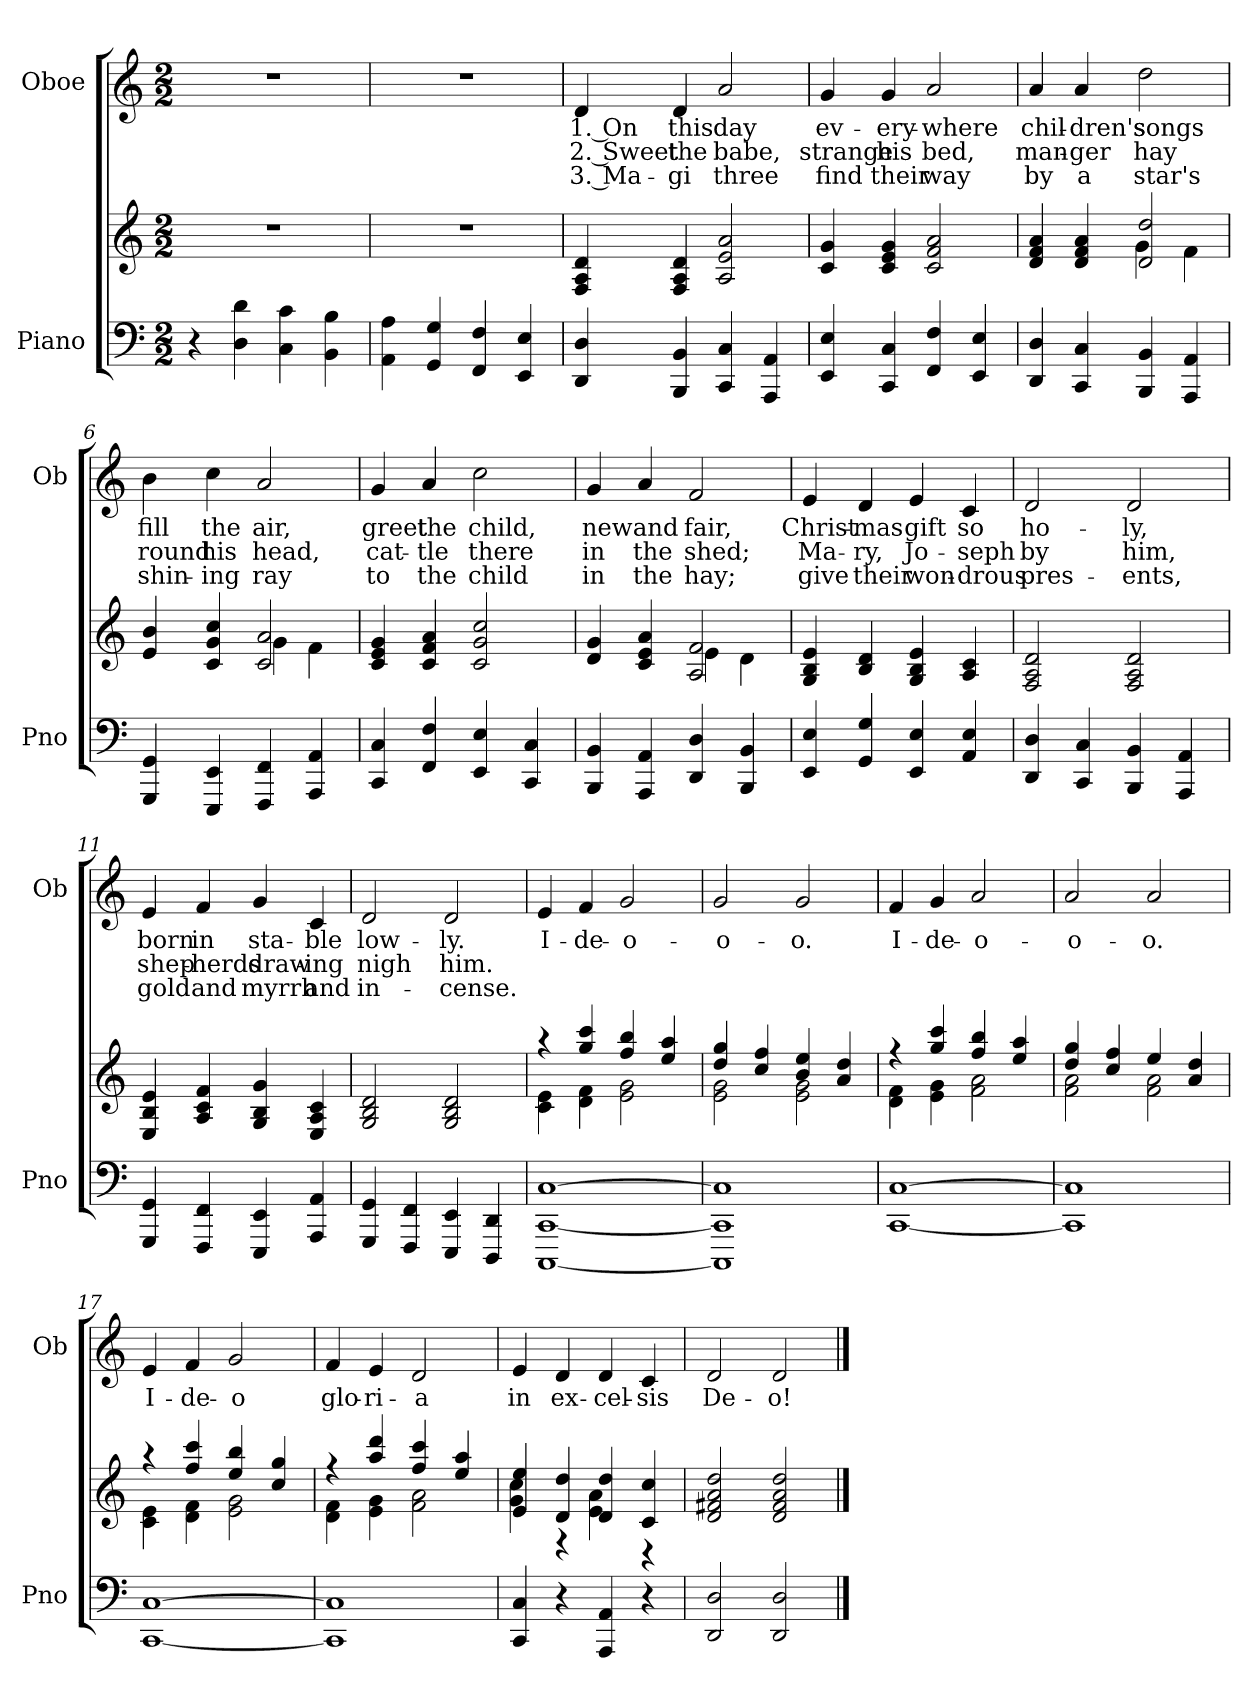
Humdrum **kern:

**kern	**kern	**kern	**text	**text	**text
*part2	*part2	*part1	*part1	*part1	*part1
*staff3	*staff2	*staff1	*staff1	*staff1	*staff1
*I"Piano	*	*I"Oboe	*	*	*
*I'Pno	*	*I'Ob	*	*	*
*clefF4	*clefG2	*clefG2	*	*	*
*k[]	*k[]	*k[]	*	*	*
*M2/2	*M2/2	*M2/2	*	*	*
*MM116	*MM116	*MM116	*	*	*
=1	=1	=1	=1	=1	=1
4r	1r	1r	.	.	.
4D\ 4d\	.	.	.	.	.
4C\ 4c\	.	.	.	.	.
4BB\ 4B\	.	.	.	.	.
=2	=2	=2	=2	=2	=2
4AA\ 4A\	1r	1r	.	.	.
4GG/ 4G/	.	.	.	.	.
4FF/ 4F/	.	.	.	.	.
4EE/ 4E/	.	.	.	.	.
=3	=3	=3	=3	=3	=3
!	!	!	!LO:LY:b	!LO:LY:b	!LO:LY:b
4DD/ 4D/	4F/ 4A/ 4d/	4d/	1. On	2. Sweet	3. Ma-
!	!	!	!LO:LY:b	!LO:LY:b	!LO:LY:b
4BBB/ 4BB/	4F/ 4A/ 4d/	4d/	this	the	-gi
!	!	!	!LO:LY:b	!LO:LY:b	!LO:LY:b
4CC/ 4C/	2A/ 2e/ 2a/	2a/	day	babe,	three
4AAA/ 4AA/	.	.	.	.	.
=4	=4	=4	=4	=4	=4
!	!	!	!LO:LY:b	!LO:LY:b	!LO:LY:b
4EE/ 4E/	4c/ 4g/	4g/	ev-	strange	find
!	!	!	!LO:LY:b	!LO:LY:b	!LO:LY:b
4CC/ 4C/	4c/ 4e/ 4g/	4g/	-ery-	his	their
!	!	!	!LO:LY:b	!LO:LY:b	!LO:LY:b
4FF/ 4F/	2c/ 2f/ 2a/	2a/	-where	bed,	way
4EE/ 4E/	.	.	.	.	.
!!LO:LB:g=z
=5	=5	=5	=5	=5	=5
*	*^	*	*	*	*
!	!	!	!	!LO:LY:b	!LO:LY:b	!LO:LY:b
4DD/ 4D/	4d/ 4f/ 4a/	2ryy	4a/	chil-	man-	by
!	!	!	!	!LO:LY:b	!LO:LY:b	!LO:LY:b
4CC/ 4C/	4d/ 4f/ 4a/	.	4a/	-dren's	-ger	a
!	!	!	!	!LO:LY:b	!LO:LY:b	!LO:LY:b
4BBB/ 4BB/	2d/ 2dd/	4g\	2dd\	songs	hay	star's
4AAA/ 4AA/	.	4f\	.	.	.	.
=6	=6	=6	=6	=6	=6	=6
!	!	!	!	!LO:LY:b	!LO:LY:b	!LO:LY:b
4GGG/ 4GG/	4e/ 4b/	2ryy	4b\	fill	round	shin-
!	!	!	!	!LO:LY:b	!LO:LY:b	!LO:LY:b
4EEE/ 4EE/	4c/ 4g/ 4cc/	.	4cc\	the	his	-ing
!	!	!	!	!LO:LY:b	!LO:LY:b	!LO:LY:b
4FFF/ 4FF/	2c/ 2a/	4g\	2a/	air,	head,	ray
4AAA/ 4AA/	.	4f\	.	.	.	.
=7	=7	=7	=7	=7	=7	=7
!	!	!	!	!LO:LY:b	!LO:LY:b	!LO:LY:b
*	*v	*v	*	*	*	*
4CC/ 4C/	4c/ 4e/ 4g/	4g/	greet	cat-	to
!	!	!	!LO:LY:b	!LO:LY:b	!LO:LY:b
4FF/ 4F/	4c/ 4f/ 4a/	4a/	the	-tle	the
!	!	!	!LO:LY:b	!LO:LY:b	!LO:LY:b
4EE/ 4E/	2c/ 2g/ 2cc/	2cc\	child,	there	child
4CC/ 4C/	.	.	.	.	.
=8	=8	=8	=8	=8	=8
*	*^	*	*	*	*
!	!	!	!	!LO:LY:b	!LO:LY:b	!LO:LY:b
4BBB/ 4BB/	4d/ 4g/	2ryy	4g/	new	in	in
!	!	!	!	!LO:LY:b	!LO:LY:b	!LO:LY:b
4AAA/ 4AA/	4c/ 4e/ 4a/	.	4a/	and	the	the
!	!	!	!	!LO:LY:b	!LO:LY:b	!LO:LY:b
4DD/ 4D/	2A/ 2f/	4e\	2f/	fair,	shed;	hay;
4BBB/ 4BB/	.	4d\	.	.	.	.
!!LO:LB:g=z
=9	=9	=9	=9	=9	=9	=9
!	!	!	!	!LO:LY:b	!LO:LY:b	!LO:LY:b
*	*v	*v	*	*	*	*
4EE/ 4E/	4G/ 4B/ 4e/	4e/	Christ-	Ma-	give
!	!	!	!LO:LY:b	!LO:LY:b	!LO:LY:b
4GG/ 4G/	4B/ 4d/	4d/	-mas	-ry,	their
!	!	!	!LO:LY:b	!LO:LY:b	!LO:LY:b
4EE/ 4E/	4G/ 4B/ 4e/	4e/	gift	Jo-	won-
!	!	!	!LO:LY:b	!LO:LY:b	!LO:LY:b
4AA/ 4E/	4A/ 4c/	4c/	so	-seph	-drous
=10	=10	=10	=10	=10	=10
!	!	!	!LO:LY:b	!LO:LY:b	!LO:LY:b
4DD/ 4D/	2F/ 2A/ 2d/	2d/	ho-	by	pres-
4CC/ 4C/	.	.	.	.	.
!	!	!	!LO:LY:b	!LO:LY:b	!LO:LY:b
4BBB/ 4BB/	2F/ 2A/ 2d/	2d/	-ly,	him,	-ents,
4AAA/ 4AA/	.	.	.	.	.
=11	=11	=11	=11	=11	=11
!	!	!	!LO:LY:b	!LO:LY:b	!LO:LY:b
4GGG/ 4GG/	4E/ 4B/ 4e/	4e/	born	shep-	gold
!	!	!	!LO:LY:b	!LO:LY:b	!LO:LY:b
4FFF/ 4FF/	4A/ 4c/ 4f/	4f/	in	-herds	and
!	!	!	!LO:LY:b	!LO:LY:b	!LO:LY:b
4EEE/ 4EE/	4G/ 4B/ 4g/	4g/	sta-	draw-	myrrh
!	!	!	!LO:LY:b	!LO:LY:b	!LO:LY:b
4AAA/ 4AA/	4E/ 4A/ 4c/	4c/	-ble	-ing	and
=12	=12	=12	=12	=12	=12
!	!	!	!LO:LY:b	!LO:LY:b	!LO:LY:b
4GGG/ 4GG/	2G/ 2B/ 2d/	2d/	low-	nigh	in-
4FFF/ 4FF/	.	.	.	.	.
!	!	!	!LO:LY:b	!LO:LY:b	!LO:LY:b
4EEE/ 4EE/	2G/ 2B/ 2d/	2d/	-ly.	him.	-cense.
4DDD/ 4DD/	.	.	.	.	.
!!LO:PB:g=z
=13	=13	=13	=13	=13	=13
*	*^	*	*	*	*
!	!	!	!	!LO:LY:b	!	!
[1CCC [1CC [1C	4r	4c\ 4e\	4e/	I-	.	.
!	!	!	!	!LO:LY:b	!	!
.	4gg!/ 4ccc!/	4d\ 4f\	4f/	-de-	.	.
!	!	!	!	!LO:LY:b	!	!
.	4ff!/ 4bb!/	2e\ 2g\	2g/	-o-	.	.
.	4ee!/ 4aa!/	.	.	.	.	.
=14	=14	=14	=14	=14	=14	=14
!	!	!	!	!LO:LY:b	!	!
1CCC] 1CC] 1C]	4dd!/ 4gg!/	2e\ 2g\	2g/	-o-	.	.
.	4cc!/ 4ff!/	.	.	.	.	.
!	!	!	!	!LO:LY:b	!	!
.	4b!/ 4ee!/	2e\ 2g\	2g/	-o.	.	.
.	4a!/ 4dd!/	.	.	.	.	.
=15	=15	=15	=15	=15	=15	=15
!	!	!	!	!LO:LY:b	!	!
[1CC [1C	4r	4d\ 4f\	4f/	I-	.	.
!	!	!	!	!LO:LY:b	!	!
.	4gg!/ 4ccc!/	4e\ 4g\	4g/	-de-	.	.
!	!	!	!	!LO:LY:b	!	!
.	4ff!/ 4bb!/	2f\ 2a\	2a/	-o-	.	.
.	4ee!/ 4aa!/	.	.	.	.	.
=16	=16	=16	=16	=16	=16	=16
!	!	!	!	!LO:LY:b	!	!
1CC] 1C]	4dd!/ 4gg!/	2f\ 2a\	2a/	-o-	.	.
.	4cc!/ 4ff!/	.	.	.	.	.
!	!	!	!	!LO:LY:b	!	!
.	4ee!/	2f\ 2a\	2a/	-o.	.	.
.	4a!/ 4dd!/	.	.	.	.	.
!!LO:LB:g=z
=17	=17	=17	=17	=17	=17	=17
!	!	!	!	!LO:LY:b	!	!
[1CC [1C	4r	4c\ 4e\	4e/	I-	.	.
!	!	!	!	!LO:LY:b	!	!
.	4ff!/ 4ccc!/	4d\ 4f\	4f/	-de-	.	.
!	!	!	!	!LO:LY:b	!	!
.	4ee!/ 4bb!/	2e\ 2g\	2g/	-o	.	.
.	4cc!/ 4gg!/	.	.	.	.	.
=18	=18	=18	=18	=18	=18	=18
!	!	!	!	!LO:LY:b	!	!
1CC] 1C]	4r	4d\ 4f\	4f/	glo-	.	.
!	!	!	!	!LO:LY:b	!	!
.	4aa!/ 4ddd!/	4e\ 4g\	4e/	-ri-	.	.
!	!	!	!	!LO:LY:b	!	!
.	4ff!/ 4ccc!/	2f\ 2a\	2d/	-a	.	.
.	4ee!/ 4aa!/	.	.	.	.	.
=19	=19	=19	=19	=19	=19	=19
!	!	!	!	!LO:LY:b	!	!
4CC/ 4C/	4e/ 4ee/	4g\ 4cc\	4e/	in	.	.
!	!	!	!	!LO:LY:b	!	!
4r	4d/ 4dd/	4r	4d/	ex-	.	.
!	!	!	!	!LO:LY:b	!	!
4AAA/ 4AA/	4d/ 4dd/	4e\ 4a\	4d/	-cel-	.	.
!	!	!	!	!LO:LY:b	!	!
4r	4c/ 4cc/	4r	4c/	-sis	.	.
=20	=20	=20	=20	=20	=20	=20
!	!	!	!	!LO:LY:b	!	!
*	*v	*v	*	*	*	*
2DD/ 2D/	2d/ 2f#X/ 2a/ 2dd/	2d/	De-	.	.
!	!	!	!LO:LY:b	!	!
2DD/ 2D/	2d/ 2f#/ 2a/ 2dd/	2d/	-o!	.	.
==	==	==	==	==	==
*-	*-	*-	*-	*-	*-
